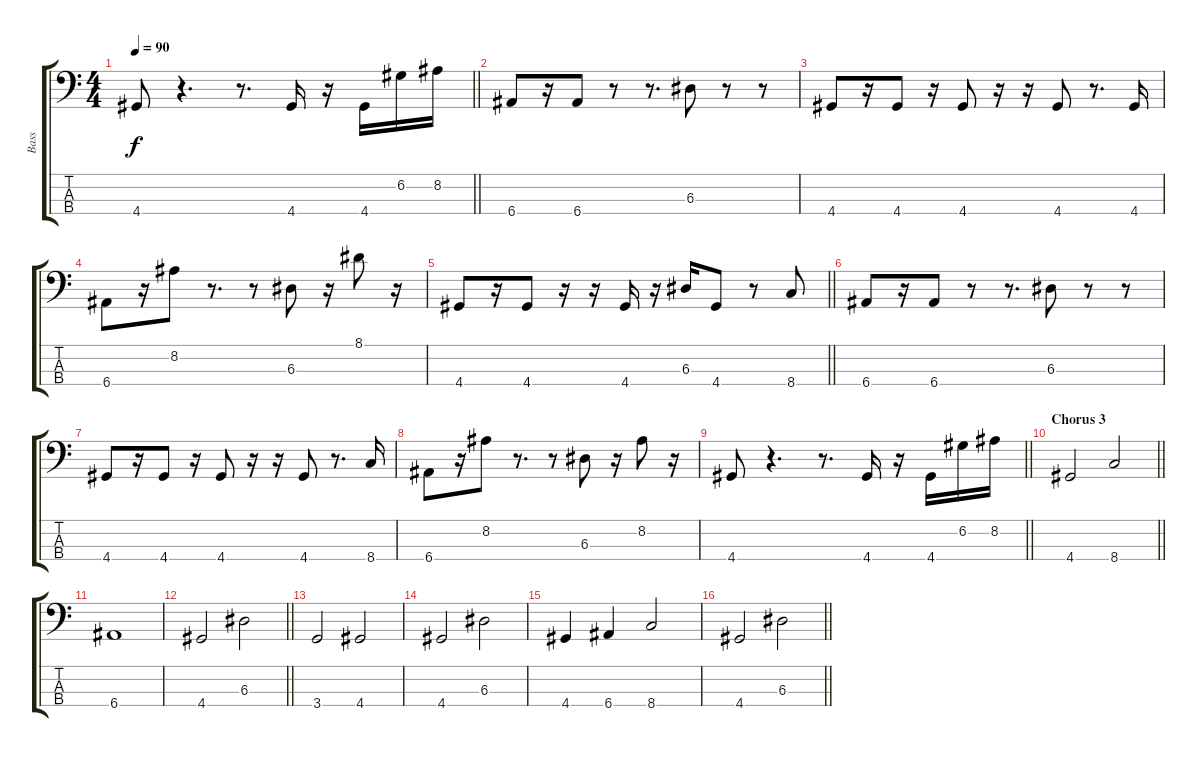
\track ("Bass" "Bass") {instrument electricbassfinger}
\staff {score tabs}
\tuning (G2 D2 A1 E1) {hide}
\ts (4 4)
\tempo 90
\clef f4
\barLineRight lightlight
\ks c
4.4.8{dy f} r.4{d} r.8{d} 4.4.16 r.16 4.4.16 6.2.16 8.2.16 |
6.4.8 r.16 6.4.8 r.8 r.8{d} 6.3.8 r.8 r.8 |
4.4.8 r.16 4.4.8 r.16 4.4.8 r.16 r.16 4.4.8 r.8{d} 4.4.16 |
6.4.8 r.16 8.2.8 r.8{d} r.8 6.3.8 r.16 8.1.8 r.16 |
\barLineRight lightlight
4.4.8 r.16 4.4.8 r.16 r.16 4.4.16 r.16 6.3.16 4.4.8 r.8 8.4.8 |
6.4.8 r.16 6.4.8 r.8 r.8{d} 6.3.8 r.8 r.8 |
4.4.8 r.16 4.4.8 r.16 4.4.8 r.16 r.16 4.4.8 r.8{d} 8.4.16 |
6.4.8 r.16 8.2.8 r.8{d} r.8 6.3.8 r.16 8.2.8 r.16 |
\barLineRight lightlight
4.4.8 r.4{d} r.8{d} 4.4.16 r.16 4.4.16 6.2.16 8.2.16 |
\section ("" "Chorus 3")
\barLineRight lightlight
4.4.2 8.4.2 |
6.4.1 |
\barLineRight lightlight
4.4.2 6.3.2 |
3.4.2 4.4.2 |
4.4.2 6.3.2 |
4.4.4 6.4.4 8.4.2 |
\barLineRight lightlight
4.4.2 6.3.2
